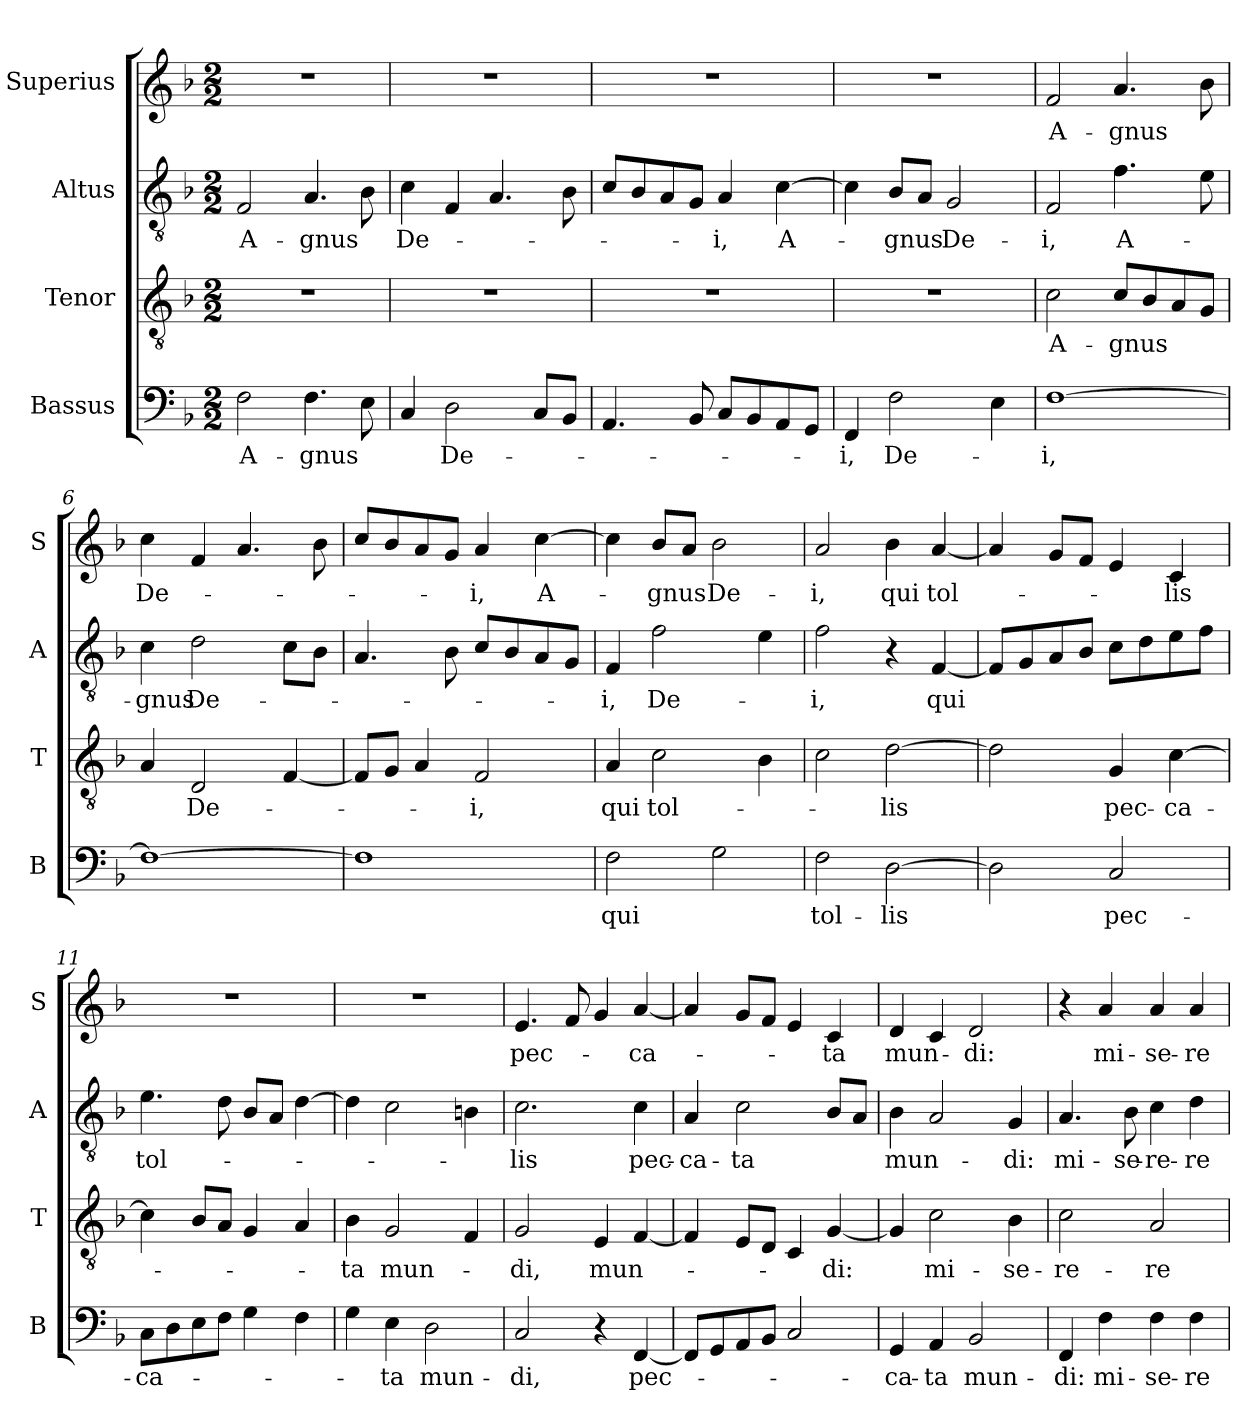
**kern	**text	**kern	**text	**kern	**text	**kern	**text
*part4	*part4	*part3	*part3	*part2	*part2	*part1	*part1
*staff4	*staff4	*staff3	*staff3	*staff2	*staff2	*staff1	*staff1
*I"Bassus	*	*I"Tenor	*	*I"Altus	*	*I"Superius	*
*I'B	*	*I'T	*	*I'A	*	*I'S	*
*clefF4	*	*clefGv2	*	*clefGv2	*	*clefG2	*
*k[b-]	*	*k[b-]	*	*k[b-]	*	*k[b-]	*
*M2/2	*	*M2/2	*	*M2/2	*	*M2/2	*
=1	=1	=1	=1	=1	=1	=1	=1
2F	A-	1r	.	2F	A-	1r	.
4.F	-gnus	.	.	4.A	-gnus	.	.
8E	.	.	.	8B-	.	.	.
=2	=2	=2	=2	=2	=2	=2	=2
4C	.	1r	.	4c	De-	1r	.
2D	De-	.	.	4F	.	.	.
.	.	.	.	4.A	.	.	.
8CL	.	.	.	.	.	.	.
8BB-J	.	.	.	8B-	.	.	.
=3	=3	=3	=3	=3	=3	=3	=3
4.AA	.	1r	.	8cL	.	1r	.
.	.	.	.	8B-	.	.	.
.	.	.	.	8A	.	.	.
8BB-	.	.	.	8GJ	.	.	.
8CL	.	.	.	4A	-i,	.	.
8BB-	.	.	.	.	.	.	.
!	!	!	!	!	!LO:LY:i	!	!
8AA	.	.	.	[4c	A-	.	.
8GGJ	.	.	.	.	.	.	.
=4	=4	=4	=4	=4	=4	=4	=4
4FF	-i,	1r	.	4c]	.	1r	.
!	!LO:LY:i	!	!	!	!LO:LY:i	!	!
2F	De-	.	.	8B-L	-gnus	.	.
.	.	.	.	8AJ	.	.	.
!	!	!	!	!	!LO:LY:i	!	!
.	.	.	.	2G	De-	.	.
4E	.	.	.	.	.	.	.
=5	=5	=5	=5	=5	=5	=5	=5
!	!LO:LY:i	!	!	!	!LO:LY:i	!	!
[1F	-i,	2c	A-	2F	-i,	2f	A-
!	!	!	!	!	!LO:LY:i	!	!
.	.	8cL	-gnus	4.f	A-	4.a	-gnus
.	.	8B-	.	.	.	.	.
.	.	8A	.	.	.	.	.
.	.	8GJ	.	8e	.	8b-	.
=6	=6	=6	=6	=6	=6	=6	=6
!	!	!	!	!	!LO:LY:i	!	!
1F_	.	4A	.	4c	-gnus	4cc	De-
!	!	!	!	!	!LO:LY:i	!	!
.	.	2D	De-	2d	De-	4f	.
.	.	.	.	.	.	4.a	.
.	.	[4F	.	8cL	.	.	.
.	.	.	.	8B-J	.	8b-	.
=7	=7	=7	=7	=7	=7	=7	=7
1F]	.	8FL]	.	4.A	.	8ccL	.
.	.	8GJ	.	.	.	8b-	.
.	.	4A	.	.	.	8a	.
.	.	.	.	8B-	.	8gJ	.
.	.	2F	-i,	8cL	.	4a	-i,
.	.	.	.	8B-	.	.	.
!	!	!	!	!	!	!	!LO:LY:i
.	.	.	.	8A	.	[4cc	A-
.	.	.	.	8GJ	.	.	.
=8	=8	=8	=8	=8	=8	=8	=8
!	!LO:LY:i	!	!LO:LY:i	!	!LO:LY:i	!	!
2F	qui	4A	qui	4F	-i,	4cc]	.
!	!	!	!LO:LY:i	!	!LO:LY:i	!	!LO:LY:i
.	.	2c	tol-	2f	De-	8b-L	-gnus
.	.	.	.	.	.	8aJ	.
!	!	!	!	!	!	!	!LO:LY:i
2G	.	.	.	.	.	2b-	De-
.	.	4B-	.	4e	.	.	.
=9	=9	=9	=9	=9	=9	=9	=9
!	!LO:LY:i	!	!	!	!LO:LY:i	!	!LO:LY:i
2F	tol-	2c	.	2f	-i,	2a	-i,
!	!LO:LY:i	!	!LO:LY:i	!	!	!	!LO:LY:i
[2D	-lis	[2d	-lis	4r	.	4b-	qui
!	!	!	!	!	!LO:LY:i	!	!LO:LY:i
.	.	.	.	[4F	qui	[4a	tol-
=10	=10	=10	=10	=10	=10	=10	=10
2D]	.	2d]	.	8FL]	.	4a]	.
.	.	.	.	8G	.	.	.
.	.	.	.	8A	.	8gL	.
.	.	.	.	8B-J	.	8fJ	.
!	!LO:LY:i	!	!LO:LY:i	!	!	!	!
2C	pec-	4G	pec-	8cL	.	4e	.
.	.	.	.	8d	.	.	.
!	!	!	!LO:LY:i	!	!	!	!LO:LY:i
.	.	[4c	-ca-	8e	.	4c	-lis
.	.	.	.	8fJ	.	.	.
=11	=11	=11	=11	=11	=11	=11	=11
!	!LO:LY:i	!	!	!	!LO:LY:i	!	!
8CL	-ca-	4c]	.	4.e	tol-	1r	.
8D	.	.	.	.	.	.	.
8E	.	8B-L	.	.	.	.	.
8FJ	.	8AJ	.	8d	.	.	.
4G	.	4G	.	8B-L	.	.	.
.	.	.	.	8AJ	.	.	.
4F	.	4A	.	[4d	.	.	.
=12	=12	=12	=12	=12	=12	=12	=12
!	!	!	!LO:LY:i	!	!	!	!
4G	.	4B-	-ta	4d]	.	1r	.
!	!LO:LY:i	!	!LO:LY:i	!	!	!	!
4E	-ta	2G	mun-	2c	.	.	.
!	!LO:LY:i	!	!	!	!	!	!
2D	mun-	.	.	.	.	.	.
.	.	4F	.	4Bn	.	.	.
=13	=13	=13	=13	=13	=13	=13	=13
!	!LO:LY:i	!	!LO:LY:i	!	!LO:LY:i	!	!
2C	-di,	2G	-di,	2.c	-lis	4.e	pec-
.	.	.	.	.	.	8f	.
!	!	!	!LO:LY:i	!	!	!	!
4r	.	4E	mun-	.	.	4g	.
!	!LO:LY:i	!	!	!	!LO:LY:i	!	!
[4FF	pec-	[4F	.	4c	pec-	[4a	-ca-
=14	=14	=14	=14	=14	=14	=14	=14
!	!	!	!	!	!LO:LY:i	!	!
8FFL]	.	4F]	.	4A	-ca-	4a]	.
8GG	.	.	.	.	.	.	.
!	!	!	!	!	!LO:LY:i	!	!
8AA	.	8EL	.	2c	-ta	8gL	.
8BB-J	.	8DJ	.	.	.	8fJ	.
2C	.	4C	.	.	.	4e	.
!	!	!	!LO:LY:i	!	!	!	!
.	.	[4G	-di:	8B-L	.	4c	-ta
.	.	.	.	8AJ	.	.	.
=15	=15	=15	=15	=15	=15	=15	=15
!	!LO:LY:i	!	!	!	!LO:LY:i	!	!LO:LY:i
4GG	-ca-	4G]	.	4B-	mun-	4d	mun-
!	!LO:LY:i	!	!LO:LY:i	!	!	!	!
4AA	-ta	2c	mi-	2A	.	4c	.
!	!LO:LY:i	!	!	!	!	!	!LO:LY:i
2BB-	mun-	.	.	.	.	2d	-di:
!	!	!	!LO:LY:i	!	!LO:LY:i	!	!
.	.	4B-	-se-	4G	-di:	.	.
=16	=16	=16	=16	=16	=16	=16	=16
!	!LO:LY:i	!	!LO:LY:i	!	!LO:LY:i	!	!
4FF	-di:	2c	-re-	4.A	mi-	4r	.
!	!LO:LY:i	!	!	!	!	!	!
4F	mi-	.	.	.	.	4a	mi-
!	!	!	!	!	!LO:LY:i	!	!
.	.	.	.	8B-	-se-	.	.
!	!LO:LY:i	!	!LO:LY:i	!	!LO:LY:i	!	!
4F	-se-	2A	-re	4c	-re-	4a	-se-
!	!LO:LY:i	!	!	!	!LO:LY:i	!	!
4F	-re-	.	.	4d	-re	4a	-re-
=	=	=	=	=	=	=	=
*-	*-	*-	*-	*-	*-	*-	*-
